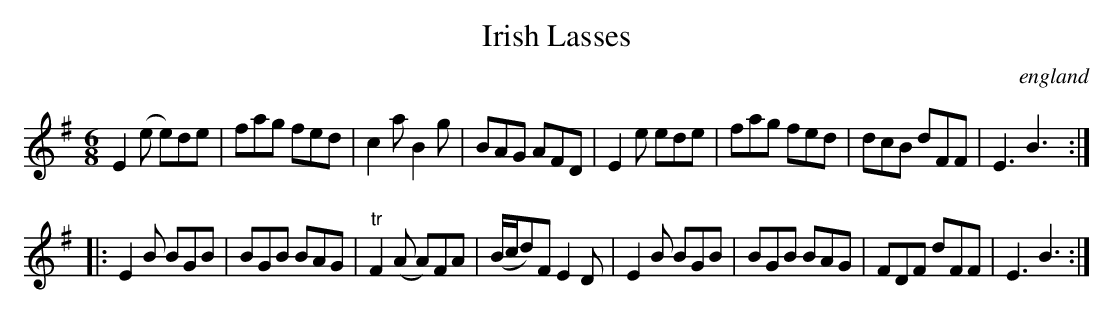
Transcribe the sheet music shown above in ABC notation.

X:1
T:Irish Lasses
O:england
M:6/8
K:Em
E2(e e)de| fag fed| c2a B2g| BAG AFD|\
E2e ede| fag fed| dcB dFF| E3 B3::
E2B BGB| BGB BAG| "tr"F2(A A)FA| (B/c/d)F E2D|\
E2B BGB| BGB BAG| FDF dFF| E3 B3 :|
